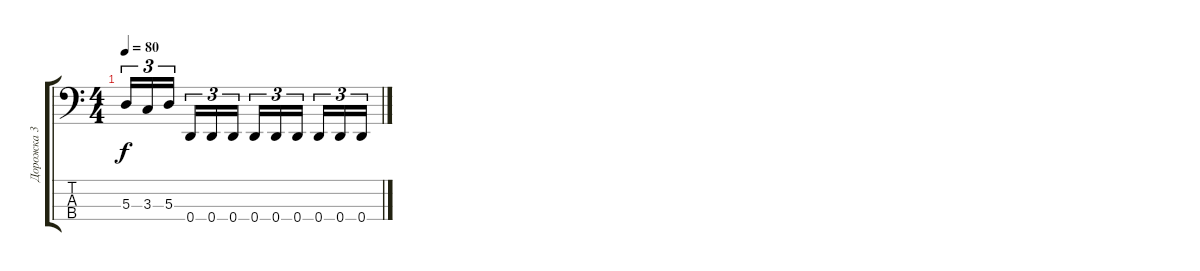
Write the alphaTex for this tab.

\track ("Дорожка 3" "Дорожка 3") {instrument electricbassfinger}
\staff {score tabs}
\tuning (G2 D2 A1 D1) {hide}
\ts (4 4)
\tempo 80
\clef f4
\ks c
5.3.16{tu (3 2) dy f} 3.3.16{tu (3 2)} 5.3.16{tu (3 2) beam splitsecondary} 0.4.16{tu (3 2)} 0.4.16{tu (3 2)} 0.4.16{tu (3 2)} 0.4.16{tu (3 2)} 0.4.16{tu (3 2)} 0.4.16{tu (3 2) beam splitsecondary} 0.4.16{tu (3 2)} 0.4.16{tu (3 2)} 0.4.16{tu (3 2)}
